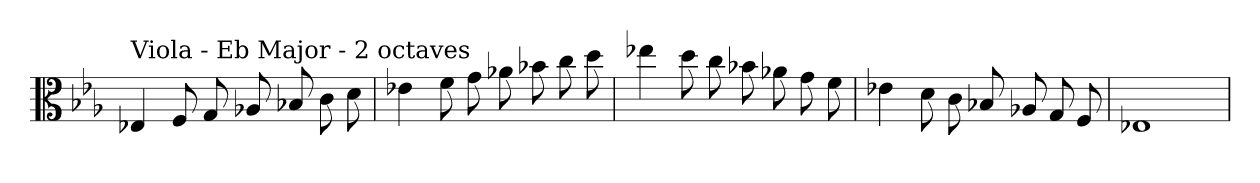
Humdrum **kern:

**kern
*part1
*staff1
*clefC3
*k[b-e-a-]
*E-:
=
!LO:TX:a:t=Viola - Eb Major - 2 octaves
4E-X
8F
8G
8A-X
8B-X
8c
8d
=
4e-X
8f
8g
8a-X
8b-X
8cc
8dd
=
4ee-X
8dd
8cc
8b-X
8a-X
8g
8f
=
4e-X
8d
8c
8B-X
8A-X
8G
8F
=
1E-X
=
*-
